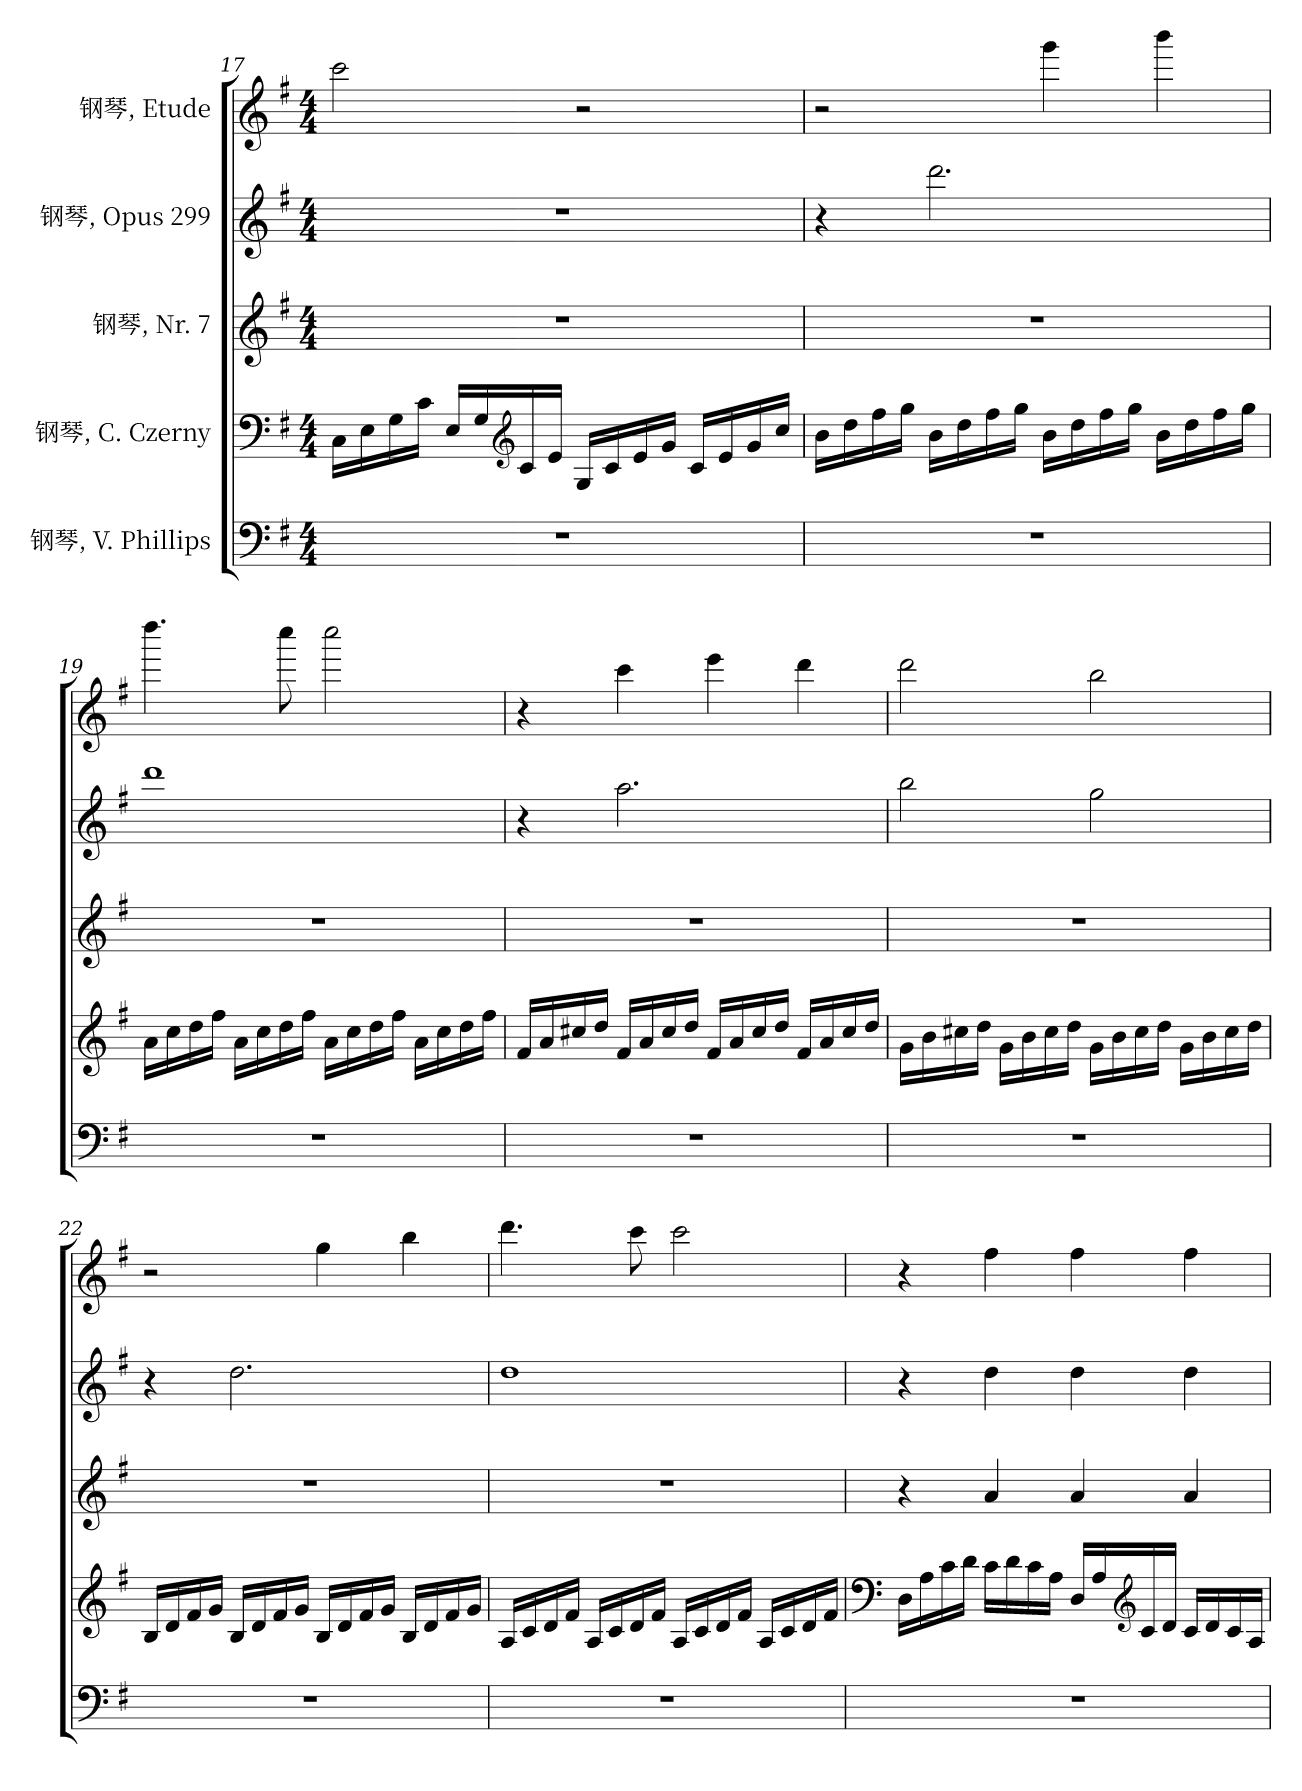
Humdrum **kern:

**kern	**kern	**kern	**kern	**kern
*part5	*part4	*part3	*part2	*part1
*staff5	*staff4	*staff3	*staff2	*staff1
*I"钢琴, V. Phillips	*I"钢琴, C. Czerny	*I"钢琴, Nr. 7	*I"钢琴, Opus 299	*I"钢琴, Etude
*clefF4	*clefF4	*clefG2	*clefG2	*clefG2
*k[f#]	*k[f#]	*k[f#]	*k[f#]	*k[f#]
*M4/4	*M4/4	*M4/4	*M4/4	*M4/4
*MM190	*MM190	*MM190	*MM190	*MM190
=17	=17	=17	=17	=17
1r	16C\LL	1r	1r	2ccc\
.	16E\	.	.	.
.	16G\	.	.	.
.	16c\JJ	.	.	.
.	16E/LL	.	.	.
.	16G/	.	.	.
*	*clefG2	*	*	*
.	16c/	.	.	.
.	16e/JJ	.	.	.
.	16G/LL	.	.	2r
.	16c/	.	.	.
.	16e/	.	.	.
.	16g/JJ	.	.	.
.	16c/LL	.	.	.
.	16e/	.	.	.
.	16g/	.	.	.
.	16cc/JJ	.	.	.
!!LO:PB:g=z
=18	=18	=18	=18	=18
1r	16b\LL	1r	4r	2r
.	16dd\	.	.	.
.	16ff#\	.	.	.
.	16gg\JJ	.	.	.
.	16b\LL	.	2.ddd\	.
.	16dd\	.	.	.
.	16ff#\	.	.	.
.	16gg\JJ	.	.	.
.	16b\LL	.	.	4ggg\
.	16dd\	.	.	.
.	16ff#\	.	.	.
.	16gg\JJ	.	.	.
.	16b\LL	.	.	4bbb\
.	16dd\	.	.	.
.	16ff#\	.	.	.
.	16gg\JJ	.	.	.
=19	=19	=19	=19	=19
1r	16a\LL	1r	1ddd	4.dddd\
.	16cc\	.	.	.
.	16dd\	.	.	.
.	16ff#\JJ	.	.	.
.	16a\LL	.	.	.
.	16cc\	.	.	.
.	16dd\	.	.	8cccc\
.	16ff#\JJ	.	.	.
.	16a\LL	.	.	2cccc\
.	16cc\	.	.	.
.	16dd\	.	.	.
.	16ff#\JJ	.	.	.
.	16a\LL	.	.	.
.	16cc\	.	.	.
.	16dd\	.	.	.
.	16ff#\JJ	.	.	.
!!LO:LB:g=z
=20	=20	=20	=20	=20
1r	16f#/LL	1r	4r	4r
.	16a/	.	.	.
.	16cc#X/	.	.	.
.	16dd/JJ	.	.	.
.	16f#/LL	.	2.aa\	4ccc\
.	16a/	.	.	.
.	16cc#/	.	.	.
.	16dd/JJ	.	.	.
.	16f#/LL	.	.	4eee\
.	16a/	.	.	.
.	16cc#/	.	.	.
.	16dd/JJ	.	.	.
.	16f#/LL	.	.	4ddd\
.	16a/	.	.	.
.	16cc#/	.	.	.
.	16dd/JJ	.	.	.
=21	=21	=21	=21	=21
1r	16g\LL	1r	2bb\	2ddd\
.	16b\	.	.	.
.	16cc#X\	.	.	.
.	16dd\JJ	.	.	.
.	16g\LL	.	.	.
.	16b\	.	.	.
.	16cc#\	.	.	.
.	16dd\JJ	.	.	.
.	16g\LL	.	2gg\	2bb\
.	16b\	.	.	.
.	16cc#\	.	.	.
.	16dd\JJ	.	.	.
.	16g\LL	.	.	.
.	16b\	.	.	.
.	16cc#\	.	.	.
.	16dd\JJ	.	.	.
!!LO:PB:g=z
=22	=22	=22	=22	=22
1r	16B/LL	1r	4r	2r
.	16d/	.	.	.
.	16f#/	.	.	.
.	16g/JJ	.	.	.
.	16B/LL	.	2.dd\	.
.	16d/	.	.	.
.	16f#/	.	.	.
.	16g/JJ	.	.	.
.	16B/LL	.	.	4gg\
.	16d/	.	.	.
.	16f#/	.	.	.
.	16g/JJ	.	.	.
.	16B/LL	.	.	4bb\
.	16d/	.	.	.
.	16f#/	.	.	.
.	16g/JJ	.	.	.
=23	=23	=23	=23	=23
1r	16A/LL	1r	1dd	4.ddd\
.	16c/	.	.	.
.	16d/	.	.	.
.	16f#/JJ	.	.	.
.	16A/LL	.	.	.
.	16c/	.	.	.
.	16d/	.	.	8ccc\
.	16f#/JJ	.	.	.
.	16A/LL	.	.	2ccc\
.	16c/	.	.	.
.	16d/	.	.	.
.	16f#/JJ	.	.	.
.	16A/LL	.	.	.
.	16c/	.	.	.
.	16d/	.	.	.
.	16f#/JJ	.	.	.
!!LO:LB:g=z
=24	=24	=24	=24	=24
*	*clefF4	*	*	*
1r	16D\LL	4r	4r	4r
.	16A\	.	.	.
.	16c\	.	.	.
.	16d\JJ	.	.	.
*	*	*	*	*MM188
.	16c\LL	4a/	4dd\	4ff#\
.	16d\	.	.	.
.	16c\	.	.	.
.	16A\JJ	.	.	.
.	16D/LL	4a/	4dd\	4ff#\
.	16A/	.	.	.
*	*clefG2	*	*	*
.	16c/	.	.	.
.	16d/JJ	.	.	.
.	16c/LL	4a/	4dd\	4ff#\
.	16d/	.	.	.
.	16c/	.	.	.
.	16A/JJ	.	.	.
=	=	=	=	=
*-	*-	*-	*-	*-
